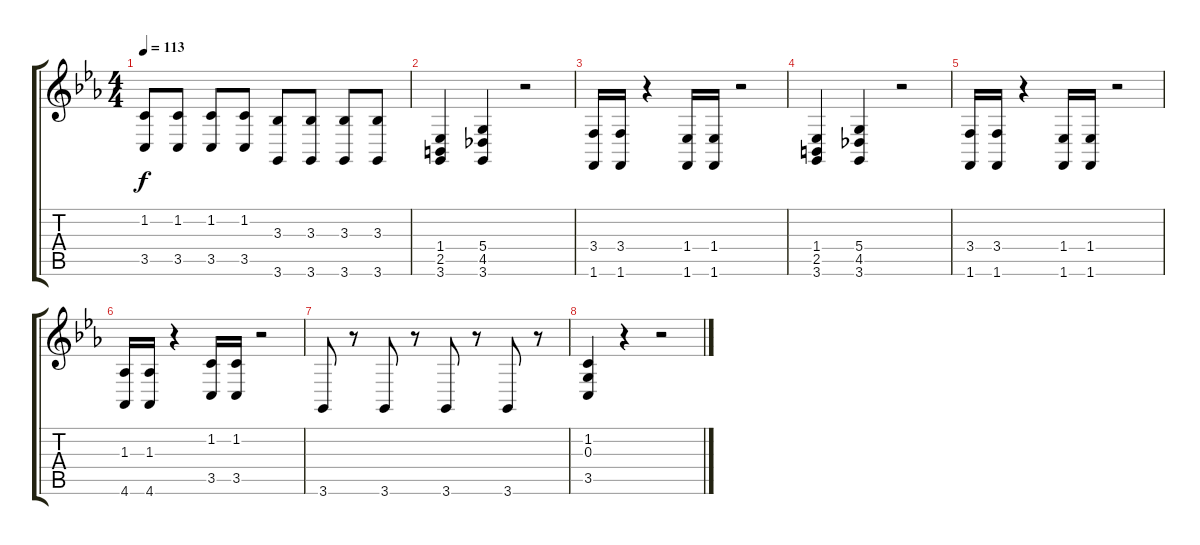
\track "" {instrument acousticgrandpiano}
\staff {score tabs}
\tuning (E4 B3 G3 D3 A2 E2) {hide}
\ts (4 4)
\tempo 113
\clef g2
\ks eb
(1.2 3.5).8{dy f} (1.2 3.5).8 (1.2 3.5).8 (1.2 3.5).8 (3.3 3.6).8 (3.3 3.6).8 (3.3 3.6).8 (3.3 3.6).8 |
(1.4 2.5 3.6).4 (5.4 4.5 3.6).4 r.2 |
(3.4 1.6).16 (3.4 1.6).16 r.4 (1.4 1.6).16 (1.4 1.6).16 r.2 |
(1.4 2.5 3.6).4 (5.4 4.5 3.6).4 r.2 |
(3.4 1.6).16{txt ""} (3.4 1.6).16 r.4 (1.4 1.6).16 (1.4 1.6).16 r.2 |
(1.3 4.6).16 (1.3 4.6).16 r.4 (1.2 3.5).16 (1.2 3.5).16 r.2 |
3.6.8 r.8 3.6.8 r.8 3.6.8 r.8 3.6.8 r.8 |
(1.2 0.3 3.5).4 r.4 r.2
